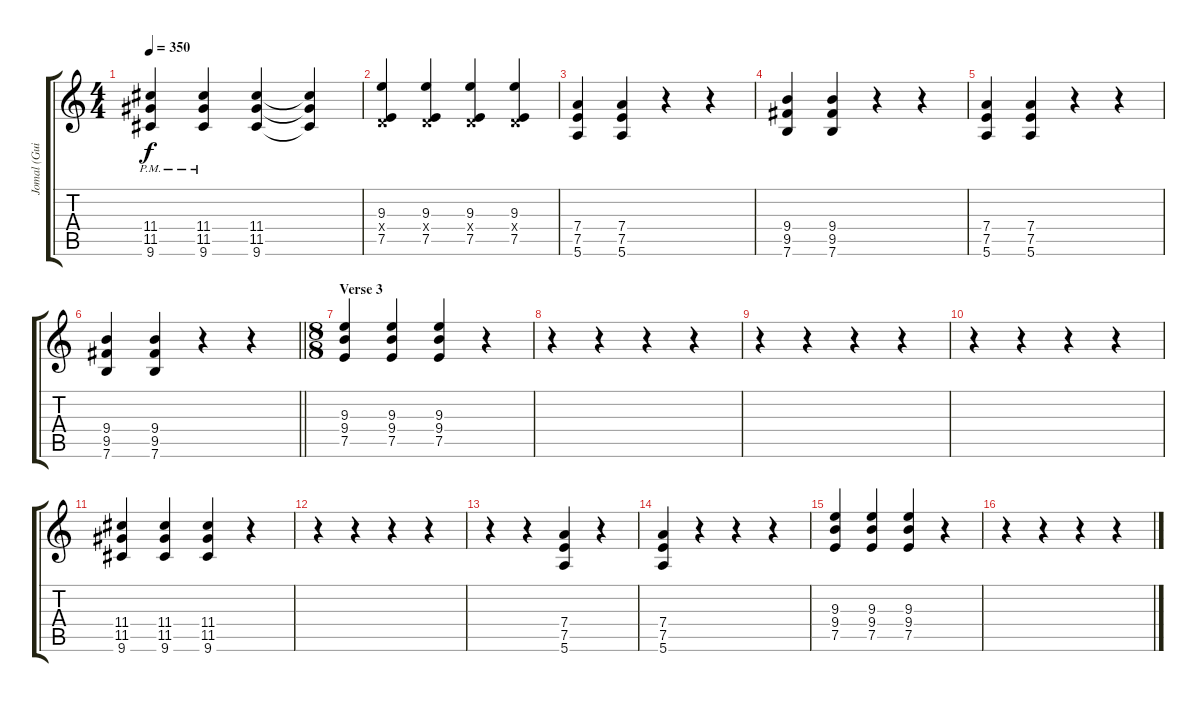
\track ("Jomal (Guitar 1)" "Jomal (Gui") {solo instrument overdrivenguitar}
\staff {score tabs}
\tuning (E4 B3 G3 D3 A2 E2) {hide}
\ts (4 4)
\tempo 350
\clef g2
\ks c
(11.4{pm} 11.5 9.6).4{dy f} (11.4{pm} 11.5 9.6).4 (11.4 11.5 9.6).4 (11.4{t} 11.5{t} 9.6{t}).4 |
(9.3 0.4{x} 7.5).4 (9.3 0.4{x} 7.5).4 (9.3 0.4{x} 7.5).4 (9.3 0.4{x} 7.5).4 |
(7.4 7.5 5.6).4 (7.4 7.5 5.6).4 r.4 r.4 |
(9.4 9.5 7.6).4 (9.4 9.5 7.6).4 r.4 r.4 |
(7.4 7.5 5.6).4 (7.4 7.5 5.6).4 r.4 r.4 |
\barLineRight lightlight
(9.4 9.5 7.6).4 (9.4 9.5 7.6).4 r.4 r.4 |
\ts (8 8)
\section ("" "Verse 3")
(9.3 9.4 7.5).4 (9.3 9.4 7.5).4 (9.3 9.4 7.5).4 r.4 |
r.4 r.4 r.4 r.4 |
r.4 r.4 r.4 r.4 |
r.4 r.4 r.4 r.4 |
(11.4 11.5 9.6).4 (11.4 11.5 9.6).4 (11.4 11.5 9.6).4 r.4 |
r.4 r.4 r.4 r.4 |
r.4 r.4 (7.4 7.5 5.6).4 r.4 |
(7.4 7.5 5.6).4 r.4 r.4 r.4 |
(9.3 9.4 7.5).4 (9.3 9.4 7.5).4 (9.3 9.4 7.5).4 r.4 |
r.4 r.4 r.4 r.4
